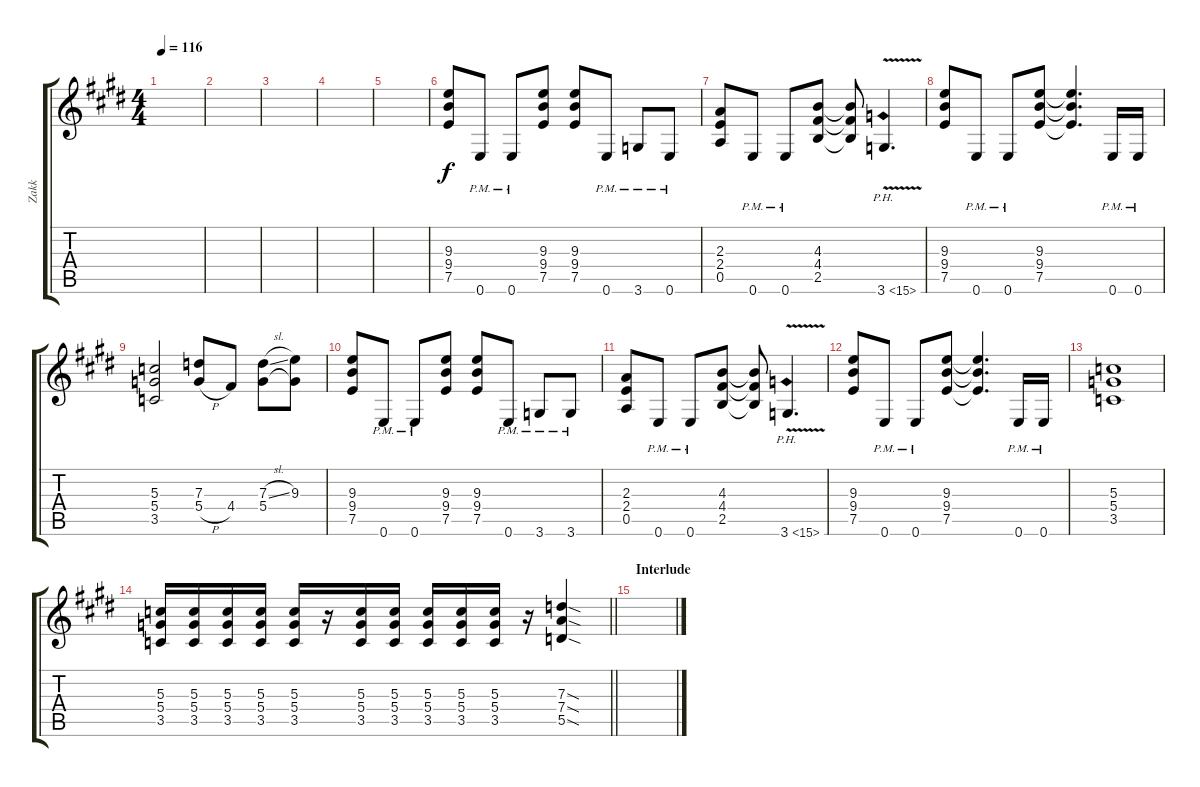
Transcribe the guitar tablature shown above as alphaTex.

\track ("Zakk" "Zakk") {instrument overdrivenguitar}
\staff {score tabs}
\tuning (E4 B3 G3 D3 A2 E2) {hide}
\ts (4 4)
\tempo 116
\clef g2
\ks e
|
|
|
|
|
(9.3 9.4 7.5).8 0.6{pm}.8 0.6{pm}.8 (9.3 9.4 7.5).8 (9.3 9.4 7.5).8 0.6{pm}.8 3.6{pm}.8 0.6{pm}.8 |
(2.3 2.4 0.5).8 0.6{pm}.8 0.6{pm}.8 (4.3 4.4 2.5).8 (4.3{t} 4.4{t} 2.5{t}).8 3.6{ph 12 v}.4{d} |
(9.3 9.4 7.5).8 0.6{pm}.8 0.6{pm}.8 (9.3 9.4 7.5).8 (9.3{t} 9.4{t} 7.5{t}).4{d} 0.6{pm}.16 0.6{pm}.16 |
(5.3 5.4 3.5).2 (7.3 5.4{h}).8 4.4.8 (7.3{sl} 5.4).8 (9.3 5.4{t}).8 |
(9.3 9.4 7.5).8 0.6{pm}.8 0.6{pm}.8 (9.3 9.4 7.5).8 (9.3 9.4 7.5).8 0.6{pm}.8 3.6{pm}.8 3.6{pm}.8 |
(2.3 2.4 0.5).8 0.6{pm}.8 0.6{pm}.8 (4.3 4.4 2.5).8 (4.3{t} 4.4{t} 2.5{t}).8 3.6{ph 12 v}.4{d} |
(9.3 9.4 7.5).8 0.6{pm}.8 0.6{pm}.8 (9.3 9.4 7.5).8 (9.3{t} 9.4{t} 7.5{t}).4{d} 0.6{pm}.16 0.6{pm}.16 |
(5.3 5.4 3.5).1 |
\barLineRight lightlight
(5.3 5.4 3.5).16 (5.3 5.4 3.5).16 (5.3 5.4 3.5).16 (5.3 5.4 3.5).16 (5.3 5.4 3.5).16 r.16 (5.3 5.4 3.5).16 (5.3 5.4 3.5).16 (5.3 5.4 3.5).16 (5.3 5.4 3.5).16 (5.3 5.4 3.5).16 r.16 (7.3{sod} 7.4{sod} 5.5{sod}).4 |
\section ("" "Interlude")
